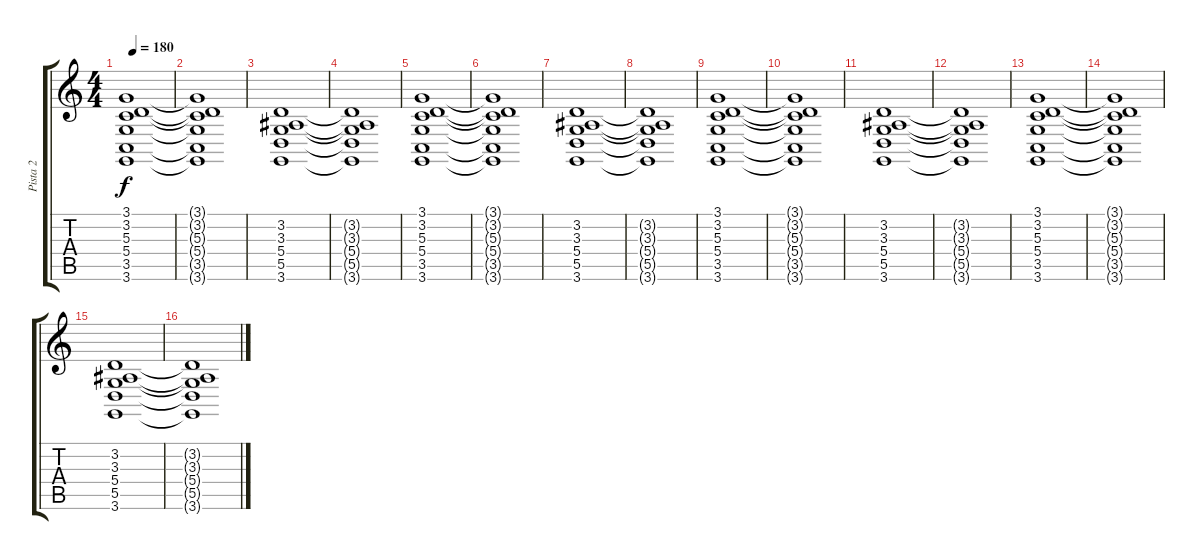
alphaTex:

\track ("Pista 2" "Pista 2") {instrument synthstrings2}
\staff {score tabs}
\tuning (E4 B3 G3 D3 A2 E2) {hide}
\ts (4 4)
\tempo 180
\clef g2
\ks c
(3.1 3.2 5.3 5.4 3.5 3.6).1{dy f} |
(3.1{t} 3.2{t} 5.3{t} 5.4{t} 3.5{t} 3.6{t}).1 |
(3.2 3.3 5.4 5.5 3.6).1 |
(3.2{t} 3.3{t} 5.4{t} 5.5{t} 3.6{t}).1 |
(3.1 3.2 5.3 5.4 3.5 3.6).1 |
(3.1{t} 3.2{t} 5.3{t} 5.4{t} 3.5{t} 3.6{t}).1 |
(3.2 3.3 5.4 5.5 3.6).1 |
(3.2{t} 3.3{t} 5.4{t} 5.5{t} 3.6{t}).1 |
(3.1 3.2 5.3 5.4 3.5 3.6).1 |
(3.1{t} 3.2{t} 5.3{t} 5.4{t} 3.5{t} 3.6{t}).1 |
(3.2 3.3 5.4 5.5 3.6).1 |
(3.2{t} 3.3{t} 5.4{t} 5.5{t} 3.6{t}).1 |
(3.1 3.2 5.3 5.4 3.5 3.6).1 |
(3.1{t} 3.2{t} 5.3{t} 5.4{t} 3.5{t} 3.6{t}).1 |
(3.2 3.3 5.4 5.5 3.6).1 |
(3.2{t} 3.3{t} 5.4{t} 5.5{t} 3.6{t}).1
